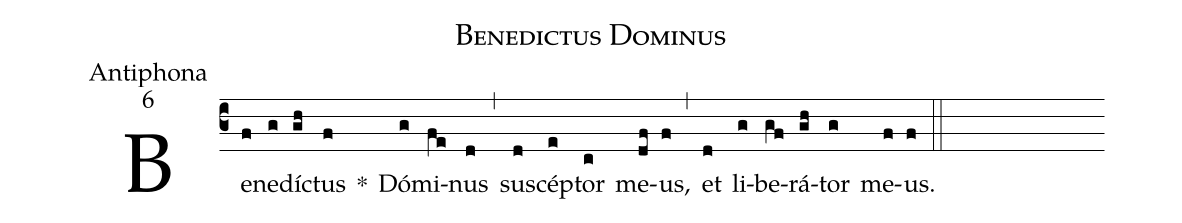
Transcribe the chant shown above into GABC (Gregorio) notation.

name:Benedictus Dominus;
office-part:Antiphona;
mode:6;
%%
(c3) Be(f)ne(g)díc(gh)tus(f) {*}( ) Dó(g)mi(fe)nus(d) (,) sus(d)cép(e)tor(c) me(df)us,(f) (,) et(d) li(g)be(gf)rá(gh)tor(g) me(f)us.(f) (::)
